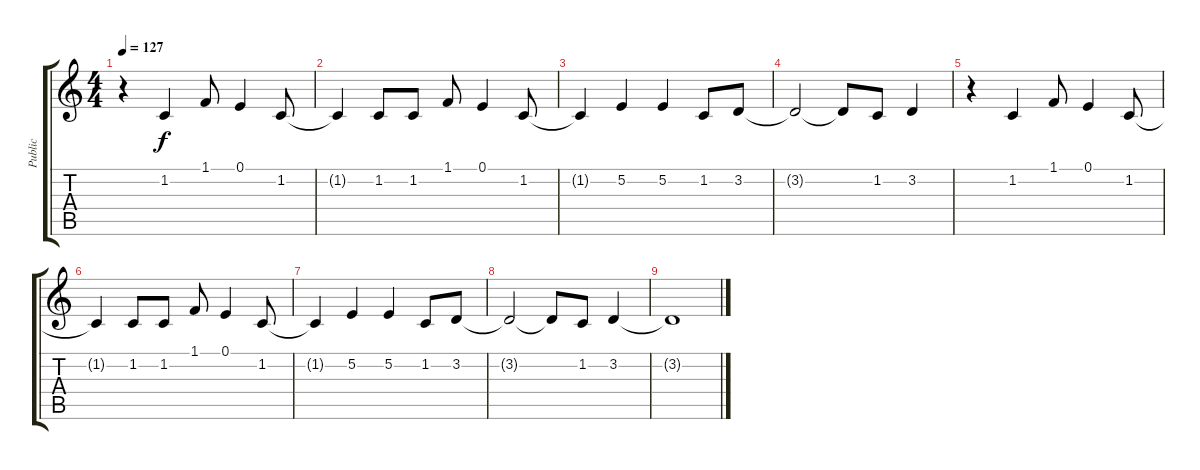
\track ("Public" "Public") {instrument lead8bassandlead}
\staff {score tabs}
\tuning (E4 B3 G3 D3 A2 E2) {hide}
\ts (4 4)
\tempo 127
\clef g2
\ks c
r.4{dy f} 1.2.4 1.1.8 0.1.4 1.2.8 |
1.2{t}.4 1.2.8 1.2.8 1.1.8 0.1.4 1.2.8 |
1.2{t}.4 5.2.4 5.2.4 1.2.8 3.2.8 |
3.2{t}.2 3.2{t}.8 1.2.8 3.2.4 |
r.4 1.2.4 1.1.8 0.1.4 1.2.8 |
1.2{t}.4 1.2.8 1.2.8 1.1.8 0.1.4 1.2.8 |
1.2{t}.4 5.2.4 5.2.4 1.2.8 3.2.8 |
3.2{t}.2 3.2{t}.8 1.2.8 3.2.4 |
3.2{t}.1
